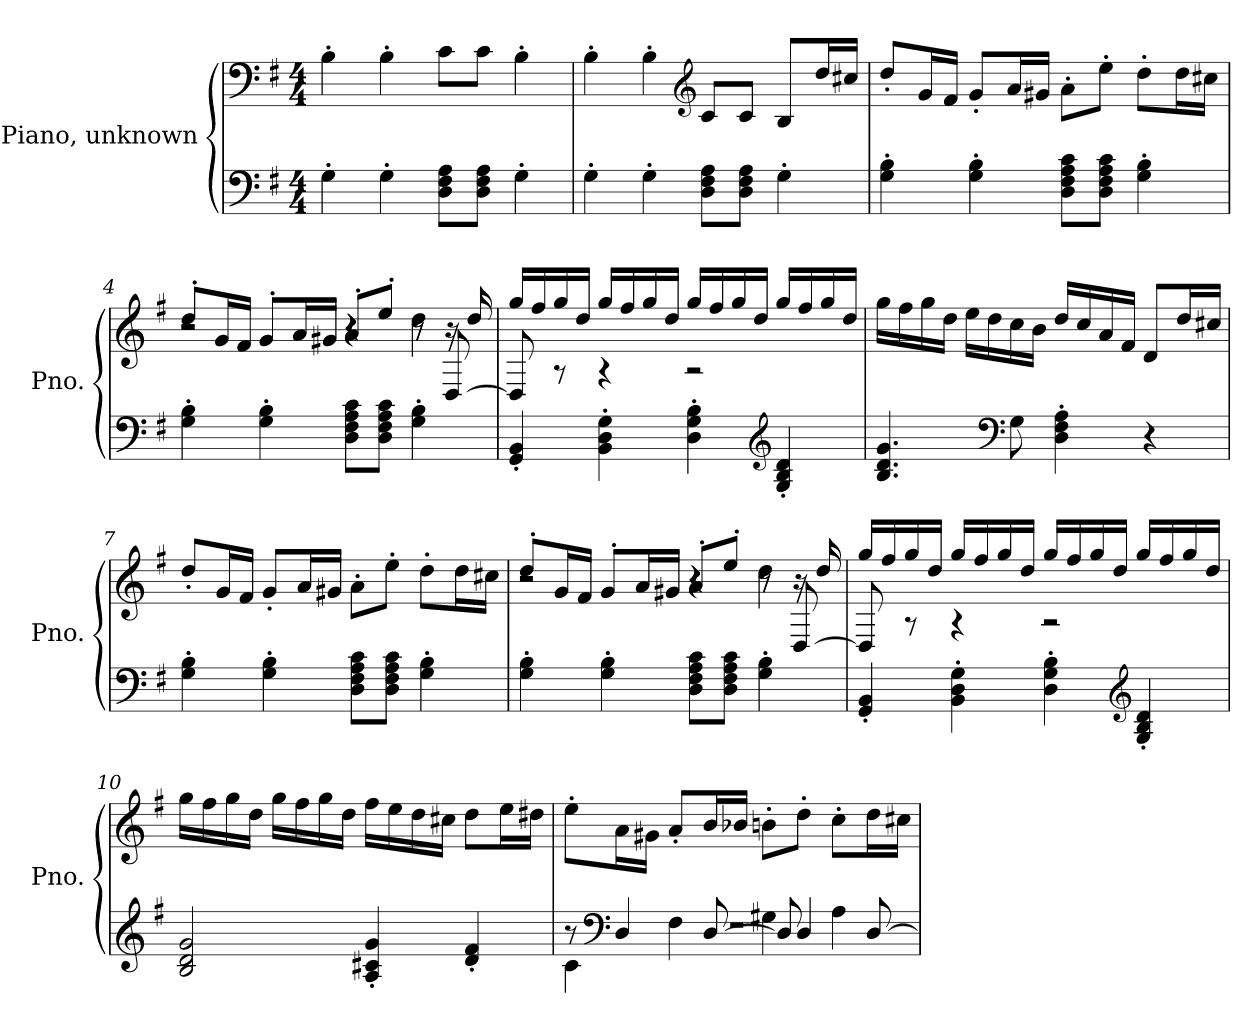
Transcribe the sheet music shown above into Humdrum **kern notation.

**kern	**kern
*part1	*part1
*staff2	*staff1
*I"Piano, unknown	*
*I'Pno.	*
*clefF4	*clefF4
*k[f#]	*k[f#]
*M4/4	*M4/4
*MM120	*MM120
=1	=1
4G'\	4B'\
4G'\	4B'\
8D\ 8F#\ 8A\L	8c\L
8D\ 8F#\ 8A\J	8c\J
4G'\	4B'\
=2	=2
4G'\	4B'\
4G'\	4B'\
*	*clefG2
8D\ 8F#\ 8A\L	8c/L
8D\ 8F#\ 8A\J	8c/J
4G'\	8B/L
.	16dd/L
.	16cc#X/JJ
=3	=3
4G\' 4B\'	8dd'/L
.	16g/L
.	16f#/JJ
4G\' 4B\'	8g'/L
.	16a/L
.	16g#X/JJ
8D\ 8F#\ 8A\ 8c\L	8a'\L
8D\ 8F#\ 8A\ 8c\J	8ee'\J
4G\' 4B\'	8dd'\L
.	16dd\L
.	16cc#X\JJ
=4	=4
*	*^
*	*	*^
4G\' 4B\'	8dd'/L	2r	2r
.	16g/L	.	.
.	16f#/JJ	.	.
4G\' 4B\'	8g'/L	.	.
.	16a/L	.	.
.	16g#X/JJ	.	.
8D\ 8F#\ 8A\ 8c\L	8a'/L	4r	4r
8D\ 8F#\ 8A\ 8c\J	8ee'/J	.	.
4G\' 4B\'	8r	4dd\	8r
.	16r	.	[8D/
.	16dd/	.	.
*	*	*v	*v
!!LO:LB:g=z
=5	=5	=5
4GG/' 4BB/'	16gg/LL	8D/]
.	16ff#/	.
.	16gg/	8r
.	16dd/JJ	.
4BB\' 4D\' 4G\'	16gg/LL	4r
.	16ff#/	.
.	16gg/	.
.	16dd/JJ	.
4D\' 4G\' 4B\'	16gg/LL	2r
.	16ff#/	.
.	16gg/	.
.	16dd/JJ	.
*clefG2	*	*
4G/' 4B/' 4d/'	16gg/LL	.
.	16ff#/	.
.	16gg/	.
.	16dd/JJ	.
*	*v	*v
=6	=6
4.B/ 4.d/ 4.g/	16gg\LL
.	16ff#\
.	16gg\
.	16dd\JJ
.	16ee\LL
.	16dd\
*clefF4	*
8G\	16cc\
.	16b\JJ
4D\' 4F#\' 4A\'	16dd/LL
.	16cc/
.	16a/
.	16f#/JJ
4r	8d/L
.	16dd/L
.	16cc#X/JJ
!!LO:LB:g=z
=7	=7
4G\' 4B\'	8dd'/L
.	16g/L
.	16f#/JJ
4G\' 4B\'	8g'/L
.	16a/L
.	16g#X/JJ
8D\ 8F#\ 8A\ 8c\L	8a'\L
8D\ 8F#\ 8A\ 8c\J	8ee'\J
4G\' 4B\'	8dd'\L
.	16dd\L
.	16cc#X\JJ
=8	=8
*	*^
*	*	*^
4G\' 4B\'	8dd'/L	2r	2r
.	16g/L	.	.
.	16f#/JJ	.	.
4G\' 4B\'	8g'/L	.	.
.	16a/L	.	.
.	16g#X/JJ	.	.
8D\ 8F#\ 8A\ 8c\L	8a'/L	4r	4r
8D\ 8F#\ 8A\ 8c\J	8ee'/J	.	.
4G\' 4B\'	8r	4dd\	8r
.	16r	.	[8D/
.	16dd/	.	.
*	*	*v	*v
=9	=9	=9
4GG/' 4BB/'	16gg/LL	8D/]
.	16ff#/	.
.	16gg/	8r
.	16dd/JJ	.
4BB\' 4D\' 4G\'	16gg/LL	4r
.	16ff#/	.
.	16gg/	.
.	16dd/JJ	.
4D\' 4G\' 4B\'	16gg/LL	2r
.	16ff#/	.
.	16gg/	.
.	16dd/JJ	.
*clefG2	*	*
4G/' 4B/' 4d/'	16gg/LL	.
.	16ff#/	.
.	16gg/	.
.	16dd/JJ	.
*	*v	*v
!!LO:LB:g=z
=10	=10
2B/ 2d/ 2g/	16gg\LL
.	16ff#\
.	16gg\
.	16dd\JJ
.	16gg\LL
.	16ff#\
.	16gg\
.	16dd\JJ
4A/' 4c#X/' 4g/'	16ff#\LL
.	16ee\
.	16dd\
.	16cc#X\JJ
4d/' 4f#/'	8dd\L
.	16ee\L
.	16dd#X\JJ
=11	=11
*^	*
*	*^	*
1r	4c\	8r	8ee'\L
*clefF4	*	*	*
.	.	4D/	16a\L
.	.	.	16g#X\JJ
.	4F#\	.	8a'/L
.	.	[8D/	16b/L
.	.	.	16b-X/JJ
.	4G#X\	8D/]	8bn'\L
.	.	4D/	8dd'\J
.	4A\	.	8cc'\L
.	.	[8D/	16dd\L
.	.	.	16cc#X\JJ
*v	*v	*v	*
=	=
*-	*-
